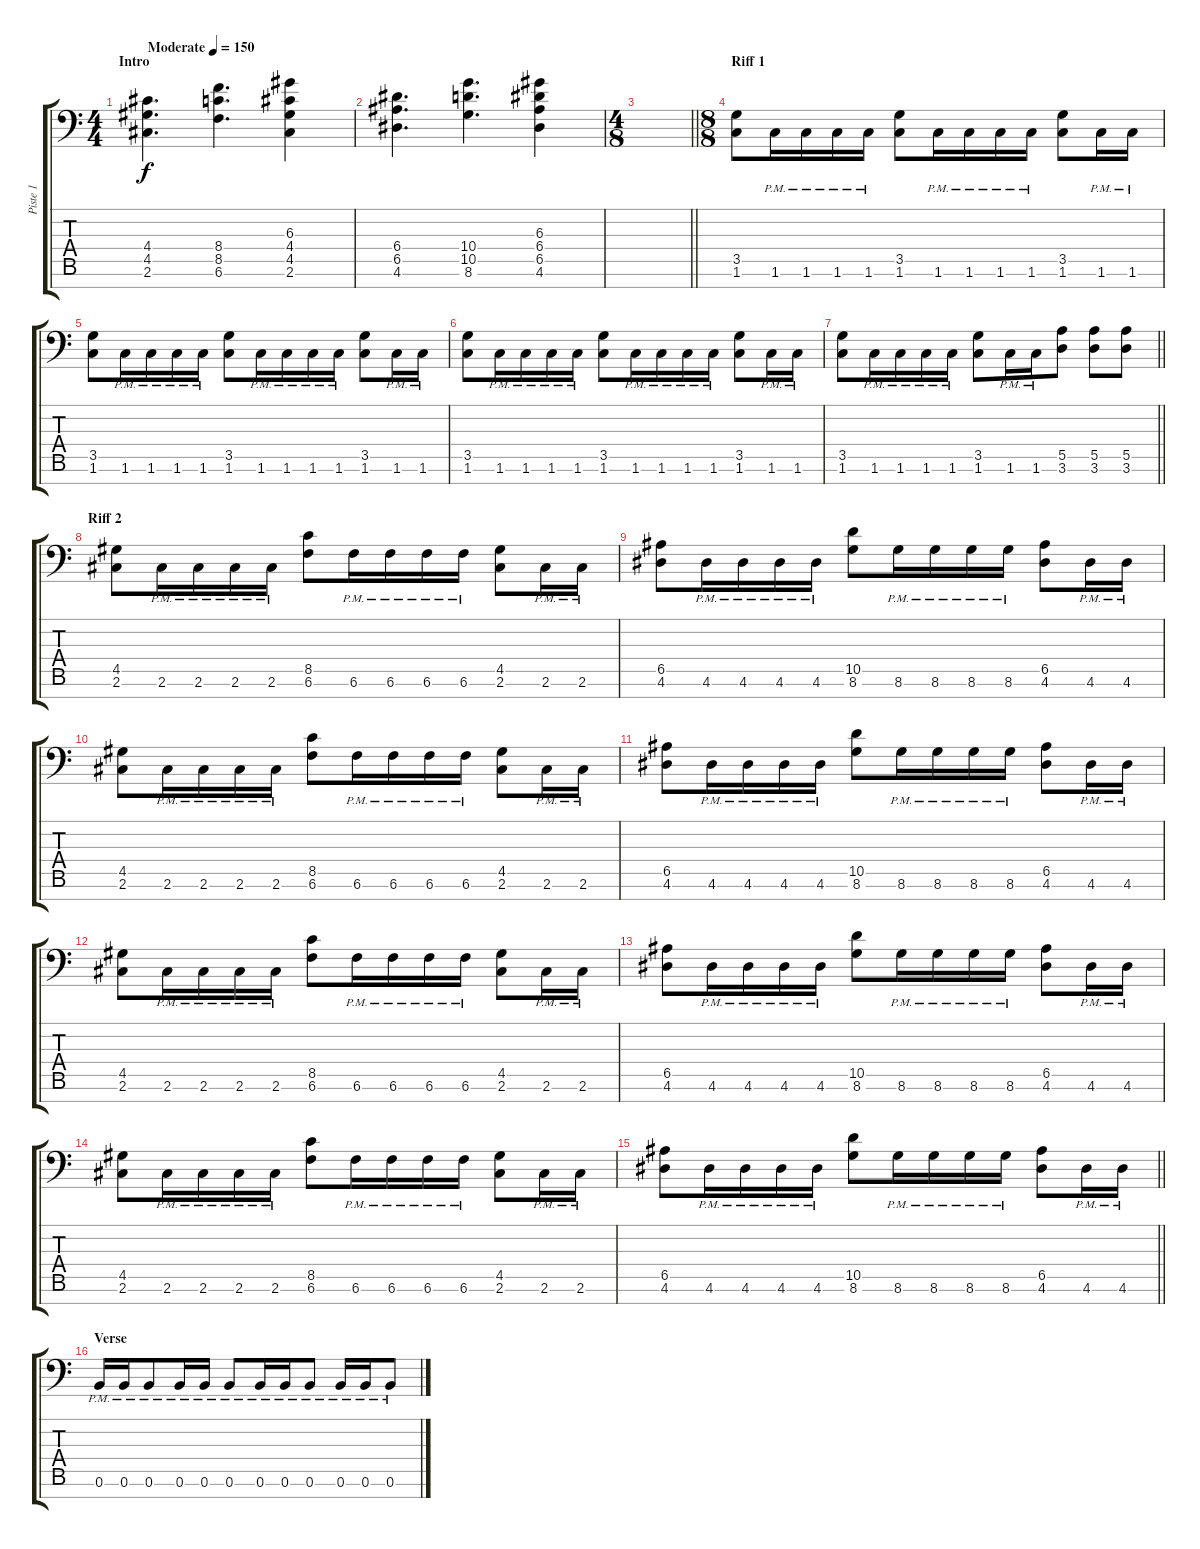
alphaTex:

\track ("Piste 1" "Piste 1") {instrument distortionguitar}
\staff {score tabs}
\tuning (B3 Gb3 D3 A2 E2 B1 Gb1) {hide}
\ts (4 4)
\section ("" "Intro")
\tempo (150 "Moderate")
\clef f4
\ks c
(4.4 4.5 2.6).4{d dy f instrument distortionguitar} (8.4 8.5 6.6).4{d} (6.3 4.4 4.5 2.6).4 |
(6.4 6.5 4.6).4{d} (10.4 10.5 8.6).4{d} (6.3 6.4 6.5 4.6).4 |
\ts (4 8)
\barLineRight lightlight
|
\ts (8 8)
\section ("" "Riff 1")
(3.5 1.6).8 1.6{pm}.16 1.6{pm}.16 1.6{pm}.16 1.6{pm}.16 (3.5 1.6).8 1.6{pm}.16 1.6{pm}.16 1.6{pm}.16 1.6{pm}.16 (3.5 1.6).8 1.6{pm}.16 1.6{pm}.16 |
(3.5 1.6).8 1.6{pm}.16 1.6{pm}.16 1.6{pm}.16 1.6{pm}.16 (3.5 1.6).8 1.6{pm}.16 1.6{pm}.16 1.6{pm}.16 1.6{pm}.16 (3.5 1.6).8 1.6{pm}.16 1.6{pm}.16 |
(3.5 1.6).8 1.6{pm}.16 1.6{pm}.16 1.6{pm}.16 1.6{pm}.16 (3.5 1.6).8 1.6{pm}.16 1.6{pm}.16 1.6{pm}.16 1.6{pm}.16 (3.5 1.6).8 1.6{pm}.16 1.6{pm}.16 |
\barLineRight lightlight
(3.5 1.6).8 1.6{pm}.16 1.6{pm}.16 1.6{pm}.16 1.6{pm}.16 (3.5 1.6).8 1.6{pm}.16 1.6{pm}.16 (5.5 3.6).8 (5.5 3.6).8 (5.5 3.6).8 |
\section ("" "Riff 2")
(4.5 2.6).8 2.6{pm}.16 2.6{pm}.16 2.6{pm}.16 2.6{pm}.16 (8.5 6.6).8 6.6{pm}.16 6.6{pm}.16 6.6{pm}.16 6.6{pm}.16 (4.5 2.6).8 2.6{pm}.16 2.6{pm}.16 |
(6.5 4.6).8 4.6{pm}.16 4.6{pm}.16 4.6{pm}.16 4.6{pm}.16 (10.5 8.6).8 8.6{pm}.16 8.6{pm}.16 8.6{pm}.16 8.6{pm}.16 (6.5 4.6).8 4.6{pm}.16 4.6{pm}.16 |
(4.5 2.6).8 2.6{pm}.16 2.6{pm}.16 2.6{pm}.16 2.6{pm}.16 (8.5 6.6).8 6.6{pm}.16 6.6{pm}.16 6.6{pm}.16 6.6{pm}.16 (4.5 2.6).8 2.6{pm}.16 2.6{pm}.16 |
(6.5 4.6).8 4.6{pm}.16 4.6{pm}.16 4.6{pm}.16 4.6{pm}.16 (10.5 8.6).8 8.6{pm}.16 8.6{pm}.16 8.6{pm}.16 8.6{pm}.16 (6.5 4.6).8 4.6{pm}.16 4.6{pm}.16 |
(4.5 2.6).8 2.6{pm}.16 2.6{pm}.16 2.6{pm}.16 2.6{pm}.16 (8.5 6.6).8 6.6{pm}.16 6.6{pm}.16 6.6{pm}.16 6.6{pm}.16 (4.5 2.6).8 2.6{pm}.16 2.6{pm}.16 |
(6.5 4.6).8 4.6{pm}.16 4.6{pm}.16 4.6{pm}.16 4.6{pm}.16 (10.5 8.6).8 8.6{pm}.16 8.6{pm}.16 8.6{pm}.16 8.6{pm}.16 (6.5 4.6).8 4.6{pm}.16 4.6{pm}.16 |
(4.5 2.6).8 2.6{pm}.16 2.6{pm}.16 2.6{pm}.16 2.6{pm}.16 (8.5 6.6).8 6.6{pm}.16 6.6{pm}.16 6.6{pm}.16 6.6{pm}.16 (4.5 2.6).8 2.6{pm}.16 2.6{pm}.16 |
\barLineRight lightlight
(6.5 4.6).8 4.6{pm}.16 4.6{pm}.16 4.6{pm}.16 4.6{pm}.16 (10.5 8.6).8 8.6{pm}.16 8.6{pm}.16 8.6{pm}.16 8.6{pm}.16 (6.5 4.6).8 4.6{pm}.16 4.6{pm}.16 |
\section ("" "Verse")
0.6{pm}.16 0.6{pm}.16 0.6{pm}.8 0.6{pm}.16 0.6{pm}.16 0.6{pm}.8 0.6{pm}.16 0.6{pm}.16 0.6{pm}.8 0.6{pm}.16 0.6{pm}.16 0.6{pm}.8
